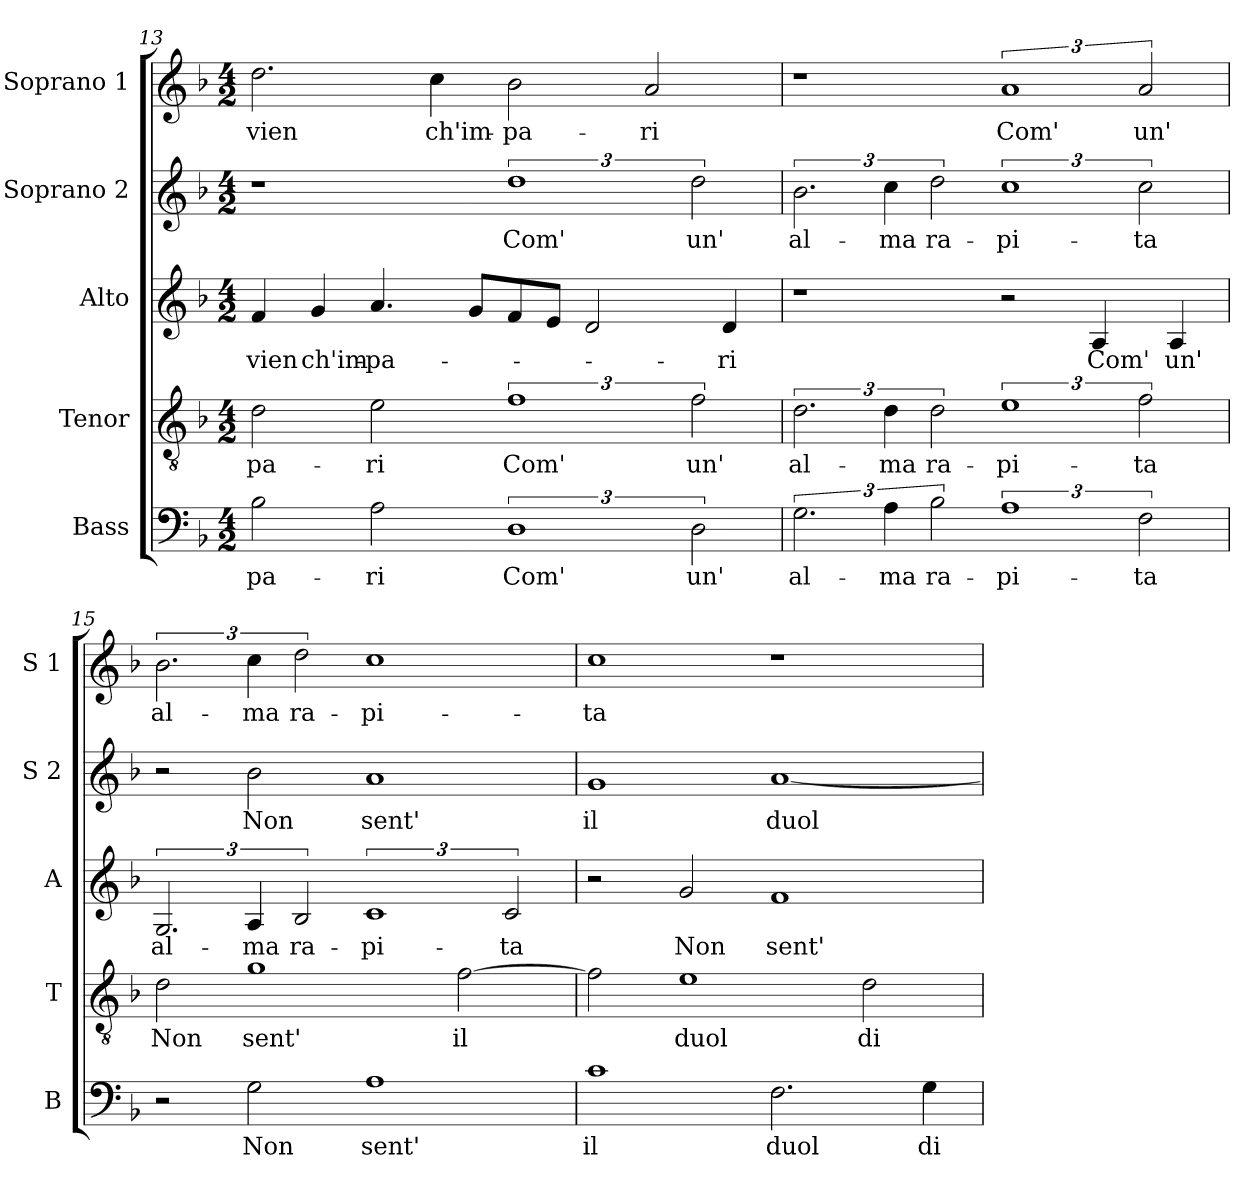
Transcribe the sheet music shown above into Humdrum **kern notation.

**kern	**text	**kern	**text	**kern	**text	**kern	**text	**kern	**text
*part5	*part5	*part4	*part4	*part3	*part3	*part2	*part2	*part1	*part1
*staff5	*staff5	*staff4	*staff4	*staff3	*staff3	*staff2	*staff2	*staff1	*staff1
*I"Bass	*	*I"Tenor	*	*I"Alto	*	*I"Soprano 2	*	*I"Soprano 1	*
*I'B	*	*I'T	*	*I'A	*	*I'S 2	*	*I'S 1	*
!!LO:LB:g=z
*clefF4	*	*clefGv2	*	*clefG2	*	*clefG2	*	*clefG2	*
*k[b-]	*	*k[b-]	*	*k[b-]	*	*k[b-]	*	*k[b-]	*
*F:	*	*F:	*	*F:	*	*F:	*	*F:	*
*M4/2	*	*M4/2	*	*M4/2	*	*M4/2	*	*M4/2	*
=13	=13	=13	=13	=13	=13	=13	=13	=13	=13
!	!LO:LY:b	!	!	!	!	!	!	!	!
!	!	!	!LO:LY:b	!	!	!	!	!	!
!	!	!	!	!	!LO:LY:b	!	!	!	!
!	!	!	!	!	!	!	!	!	!LO:LY:b
2B-\	-pa-	2d\	-pa-	4f/	-vien	1r	.	2.dd\	-vien
!	!	!	!	!	!LO:LY:b	!	!	!	!
.	.	.	.	4g/	ch'im-	.	.	.	.
!	!LO:LY:b	!	!	!	!	!	!	!	!
!	!	!	!LO:LY:b	!	!	!	!	!	!
!	!	!	!	!	!LO:LY:b	!	!	!	!
2A\	-ri	2e\	-ri	4.a/	-pa-	.	.	.	.
!	!	!	!	!	!	!	!	!	!LO:LY:b
.	.	.	.	.	.	.	.	4cc\	ch'im-
.	.	.	.	8g/L	.	.	.	.	.
!	!LO:LY:b	!	!	!	!	!	!	!	!
!	!	!	!LO:LY:b	!	!	!	!	!	!
!	!	!	!	!	!	!	!LO:LY:b	!	!
!	!	!	!	!	!	!	!	!	!LO:LY:b
3%2D	Com'	3%2f	Com'	8f/	.	3%2dd	Com'	2b-\	-pa-
.	.	.	.	8e/J	.	.	.	.	.
.	.	.	.	2d/	.	.	.	.	.
!	!	!	!	!	!	!	!	!	!LO:LY:b
.	.	.	.	.	.	.	.	2a/	-ri
!	!LO:LY:b	!	!	!	!	!	!	!	!
!	!	!	!LO:LY:b	!	!	!	!	!	!
!	!	!	!	!	!	!	!LO:LY:b	!	!
3D\	un'	3f\	un'	.	.	3dd\	un'	.	.
!	!	!	!	!	!LO:LY:b	!	!	!	!
.	.	.	.	4d/	-ri	.	.	.	.
=14	=14	=14	=14	=14	=14	=14	=14	=14	=14
!	!LO:LY:b	!	!	!	!	!	!	!	!
!	!	!	!LO:LY:b	!	!	!	!	!	!
!	!	!	!	!	!	!	!LO:LY:b	!	!
3.G\	al-	3.d\	al-	1r	.	3.b-\	al-	1r	.
!	!LO:LY:b	!	!	!	!	!	!	!	!
!	!	!	!LO:LY:b	!	!	!	!	!	!
!	!	!	!	!	!	!	!LO:LY:b	!	!
6A\	-ma	6d\	-ma	.	.	6cc\	-ma	.	.
!	!LO:LY:b	!	!	!	!	!	!	!	!
!	!	!	!LO:LY:b	!	!	!	!	!	!
!	!	!	!	!	!	!	!LO:LY:b	!	!
3B-\	ra-	3d\	ra-	.	.	3dd\	ra-	.	.
!	!LO:LY:b	!	!	!	!	!	!	!	!
!	!	!	!LO:LY:b	!	!	!	!	!	!
!	!	!	!	!	!	!	!LO:LY:b	!	!
!	!	!	!	!	!	!	!	!	!LO:LY:b
3%2A	-pi-	3%2e	-pi-	2r	.	3%2cc	-pi-	3%2a	Com'
!	!	!	!	!	!LO:LY:b	!	!	!	!
.	.	.	.	4A/	Com'	.	.	.	.
!	!LO:LY:b	!	!	!	!	!	!	!	!
!	!	!	!LO:LY:b	!	!	!	!	!	!
!	!	!	!	!	!	!	!LO:LY:b	!	!
!	!	!	!	!	!	!	!	!	!LO:LY:b
3F\	-ta	3f\	-ta	.	.	3cc\	-ta	3a/	un'
!	!	!	!	!	!LO:LY:b	!	!	!	!
.	.	.	.	4A/	un'	.	.	.	.
=15	=15	=15	=15	=15	=15	=15	=15	=15	=15
!	!	!	!LO:LY:b	!	!	!	!	!	!
!	!	!	!	!	!LO:LY:b	!	!	!	!
!	!	!	!	!	!	!	!	!	!LO:LY:b
2r	.	2d\	Non	3.G/	al-	2r	.	3.b-\	al-
!	!LO:LY:b	!	!	!	!	!	!	!	!
!	!	!	!LO:LY:b	!	!	!	!	!	!
!	!	!	!	!	!LO:LY:b	!	!	!	!
!	!	!	!	!	!	!	!LO:LY:b	!	!
!	!	!	!	!	!	!	!	!	!LO:LY:b
2G\	Non	1g	sent'	6A/	-ma	2b-\	Non	6cc\	-ma
!	!	!	!	!	!LO:LY:b	!	!	!	!
!	!	!	!	!	!	!	!	!	!LO:LY:b
.	.	.	.	3B-/	ra-	.	.	3dd\	ra-
!	!LO:LY:b	!	!	!	!	!	!	!	!
!	!	!	!	!	!LO:LY:b	!	!	!	!
!	!	!	!	!	!	!	!LO:LY:b	!	!
!	!	!	!	!	!	!	!	!	!LO:LY:b
1A	sent'	.	.	3%2c	-pi-	1a	sent'	1cc	-pi-
!	!	!	!LO:LY:b	!	!	!	!	!	!
.	.	[2f\	il	.	.	.	.	.	.
!	!	!	!	!	!LO:LY:b	!	!	!	!
.	.	.	.	3c/	-ta	.	.	.	.
!!LO:PB:g=z
=16	=16	=16	=16	=16	=16	=16	=16	=16	=16
!	!LO:LY:b	!	!	!	!	!	!	!	!
!	!	!	!	!	!	!	!LO:LY:b	!	!
!	!	!	!	!	!	!	!	!	!LO:LY:b
1c	il	2f\]	.	2r	.	1g	il	1cc	-ta
!	!	!	!LO:LY:b	!	!	!	!	!	!
!	!	!	!	!	!LO:LY:b	!	!	!	!
.	.	1e	duol	2g/	Non	.	.	.	.
!	!LO:LY:b	!	!	!	!	!	!	!	!
!	!	!	!	!	!LO:LY:b	!	!	!	!
!	!	!	!	!	!	!	!LO:LY:b	!	!
2.F\	duol	.	.	1f	sent'	[1a	duol	1r	.
!	!	!	!LO:LY:b	!	!	!	!	!	!
.	.	2d\	di	.	.	.	.	.	.
!	!LO:LY:b	!	!	!	!	!	!	!	!
4G\	di	.	.	.	.	.	.	.	.
=	=	=	=	=	=	=	=	=	=
*-	*-	*-	*-	*-	*-	*-	*-	*-	*-
